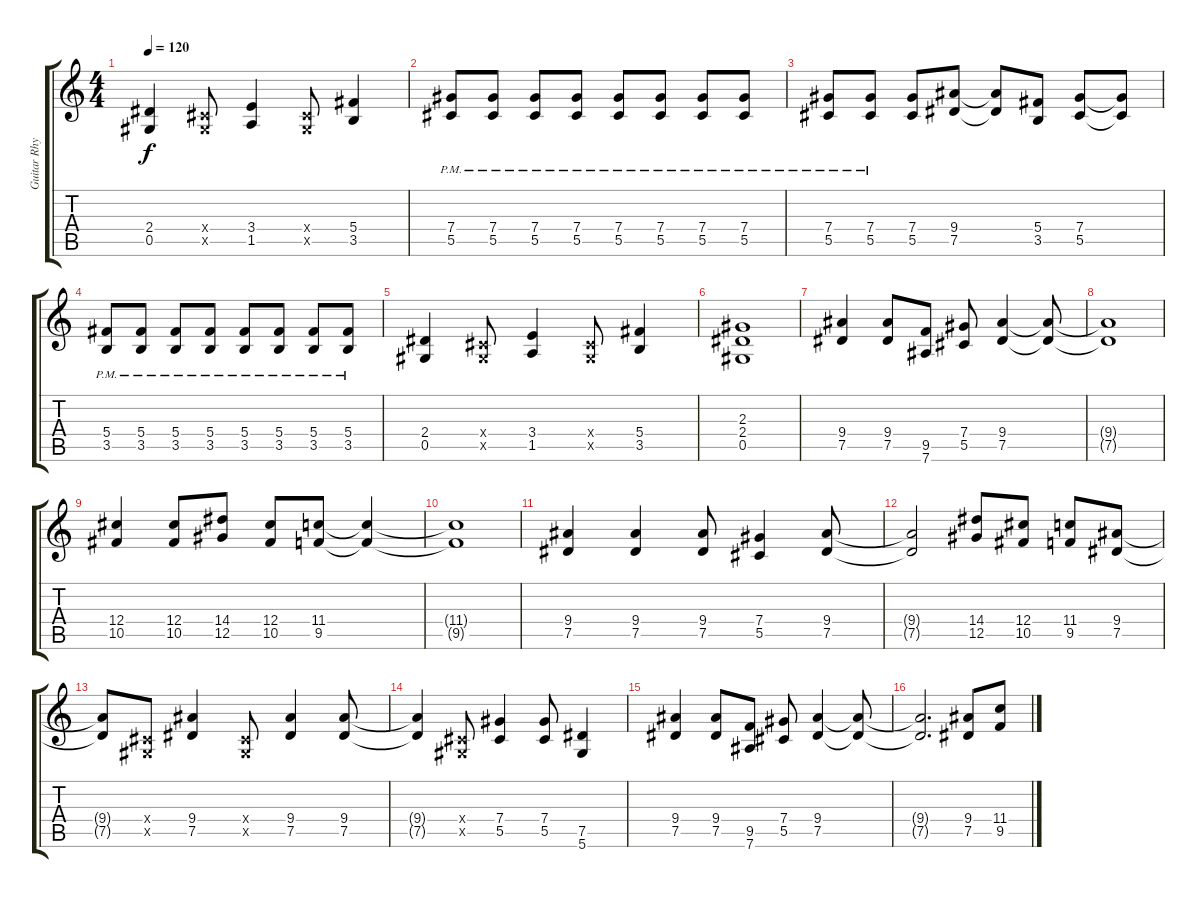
\track ("Guitar Rhythm" "Guitar Rhy") {instrument distortionguitar}
\staff {score tabs}
\tuning (Eb4 Bb3 Gb3 Db3 Ab2 Eb2) {hide}
\ts (4 4)
\tempo 120
\clef g2
\ks c
(2.4 0.5).4{dy f} (0.4{x} 0.5{x}).8 (3.4 1.5).4 (0.4{x} 0.5{x}).8 (5.4 3.5).4 |
(7.4{pm} 5.5{pm}).8 (7.4{pm} 5.5{pm}).8 (7.4{pm} 5.5{pm}).8 (7.4{pm} 5.5{pm}).8 (7.4{pm} 5.5{pm}).8 (7.4{pm} 5.5{pm}).8 (7.4{pm} 5.5{pm}).8 (7.4{pm} 5.5{pm}).8 |
(7.4{pm} 5.5{pm}).8 (7.4{pm} 5.5{pm}).8 (7.4 5.5).8 (9.4 7.5).8 (9.4{t} 7.5{t}).8 (5.4 3.5).8 (7.4 5.5).8 (7.4{t} 5.5{t}).8 |
(5.4{pm} 3.5{pm}).8 (5.4{pm} 3.5{pm}).8 (5.4{pm} 3.5{pm}).8 (5.4{pm} 3.5{pm}).8 (5.4{pm} 3.5{pm}).8 (5.4{pm} 3.5{pm}).8 (5.4{pm} 3.5{pm}).8 (5.4{pm} 3.5{pm}).8 |
(2.4 0.5).4 (0.4{x} 0.5{x}).8 (3.4 1.5).4 (0.4{x} 0.5{x}).8 (5.4 3.5).4 |
(2.3 2.4 0.5).1 |
(9.4 7.5).4 (9.4 7.5).8 (9.5 7.6).8 (7.4 5.5).8 (9.4 7.5).4 (9.4{t} 7.5{t}).8 |
(9.4{t} 7.5{t}).1 |
(12.4 10.5).4 (12.4 10.5).8 (14.4 12.5).8 (12.4 10.5).8 (11.4 9.5).8 (11.4{t} 9.5{t}).4 |
(11.4{t} 9.5{t}).1 |
(9.4 7.5).4 (9.4 7.5).4 (9.4 7.5).8 (7.4 5.5).4 (9.4 7.5).8 |
(9.4{t} 7.5{t}).2 (14.4 12.5).8 (12.4 10.5).8 (11.4 9.5).8 (9.4 7.5).8 |
(9.4{t} 7.5{t}).8 (0.4{x} 0.5{x}).8 (9.4 7.5).4 (0.4{x} 0.5{x}).8 (9.4 7.5).4 (9.4 7.5).8 |
(9.4{t} 7.5{t}).4 (0.4{x} 0.5{x}).8 (7.4 5.5).4 (7.4 5.5).8 (7.5 5.6).4 |
(9.4 7.5).4 (9.4 7.5).8 (9.5 7.6).8 (7.4 5.5).8 (9.4 7.5).4 (9.4{t} 7.5{t}).8 |
(9.4{t} 7.5{t}).2{d} (9.4 7.5).8 (11.4 9.5).8
